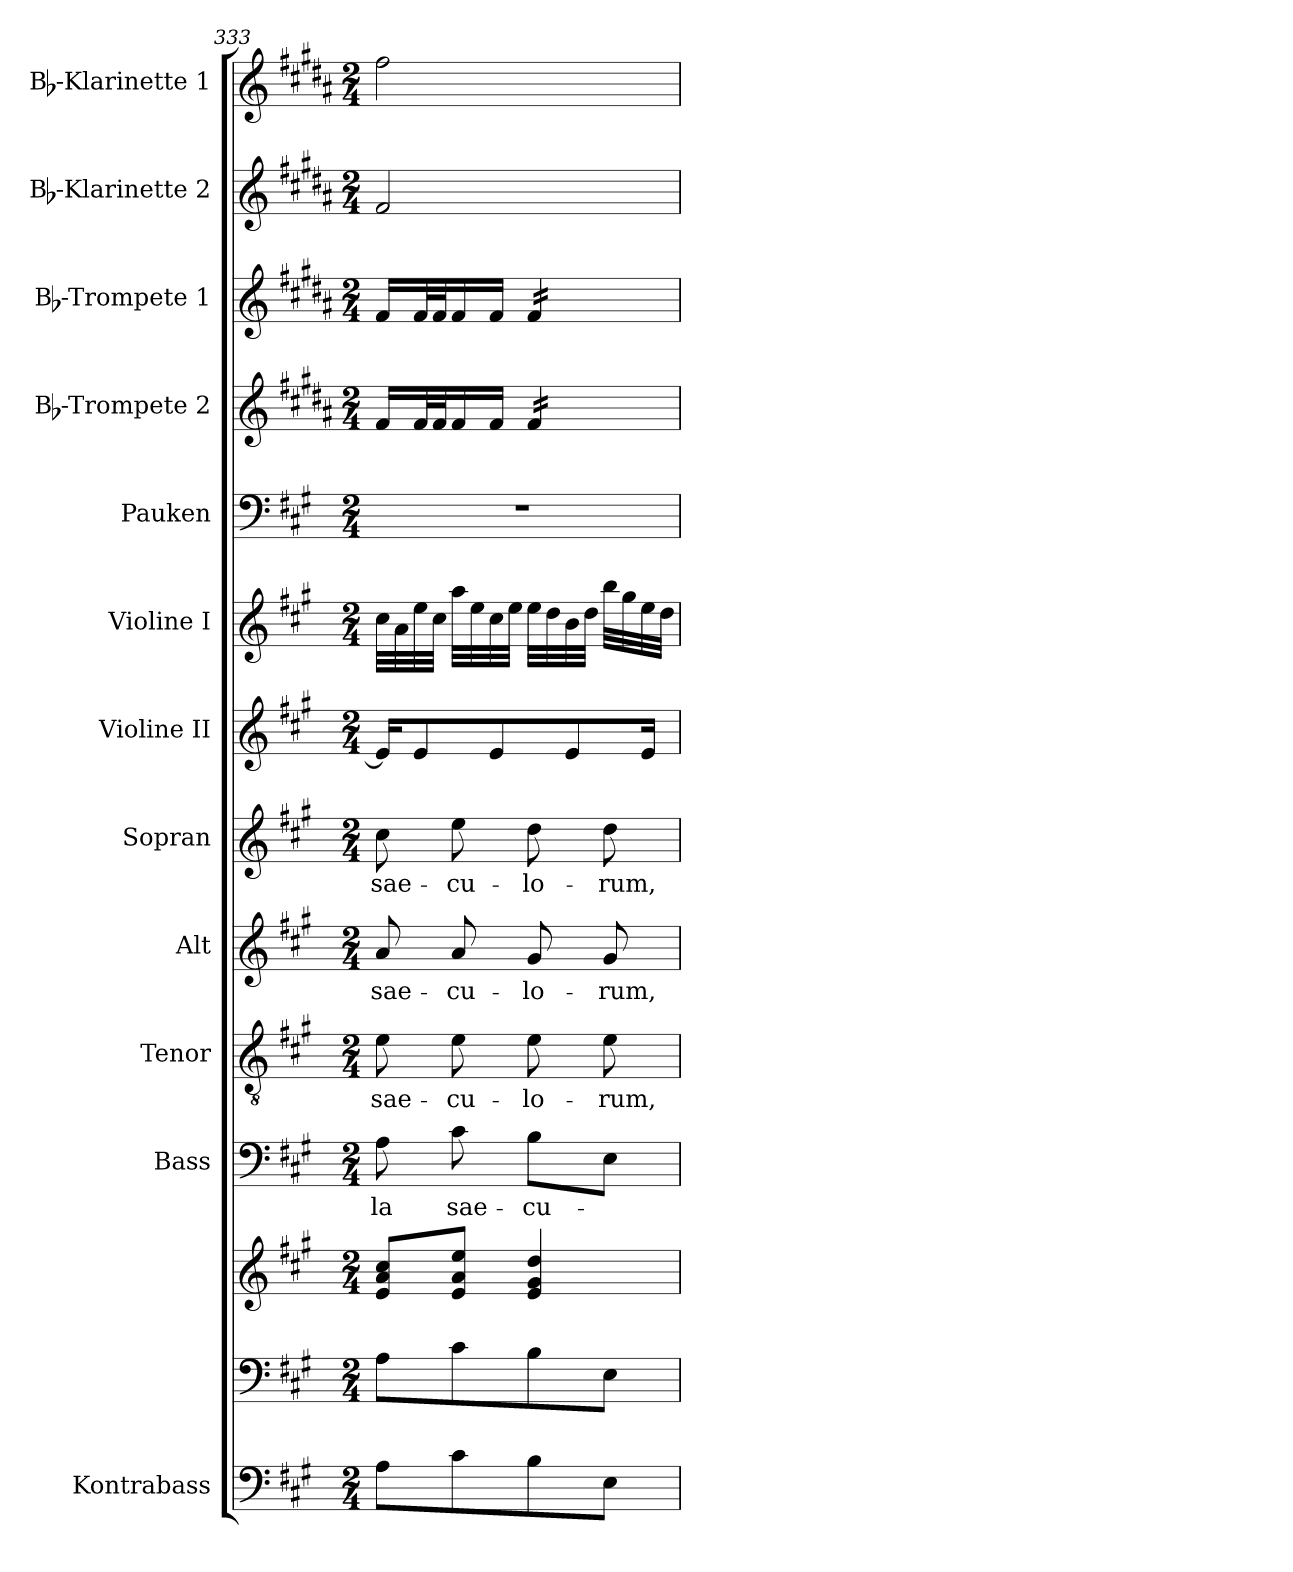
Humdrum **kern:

**kern	**kern	**kern	**kern	**text	**kern	**text	**kern	**text	**kern	**text	**kern	**kern	**kern	**kern	**kern	**kern	**kern
*part13	*part12	*part12	*part11	*part11	*part10	*part10	*part9	*part9	*part8	*part8	*part7	*part6	*part5	*part4	*part3	*part2	*part1
*staff14	*staff13	*staff12	*staff11	*staff11	*staff10	*staff10	*staff9	*staff9	*staff8	*staff8	*staff7	*staff6	*staff5	*staff4	*staff3	*staff2	*staff1
*I"Kontrabass	*	*	*I"Bass	*	*I"Tenor	*	*I"Alt	*	*I"Sopran	*	*I"Violine II	*I"Violine I	*I"Pauken	*I"Bb-Trompete 2	*I"Bb-Trompete 1	*I"Bb-Klarinette 2	*I"Bb-Klarinette 1
*I'Kb.	*	*	*I'B.	*	*I'T.	*	*I'A.	*	*I'S.	*	*I'Vl. II	*I'Vl. I	*I'Pk.	*I'Bb Trp. 2	*I'Bb Trp. 1	*I'Bb Kl. 2	*I'Bb Kl. 1
!!LO:PB:g=z
*clefF4	*clefF4	*clefG2	*clefF4	*	*clefGv2	*	*clefG2	*	*clefG2	*	*clefG2	*clefG2	*clefF4	*clefG2	*clefG2	*clefG2	*clefG2
*ITrd7c12	*	*	*	*	*	*	*	*	*	*	*	*	*	*ITrd1c2	*ITrd1c2	*ITrd1c2	*ITrd1c2
*k[f#c#g#]	*k[f#c#g#]	*k[f#c#g#]	*k[f#c#g#]	*	*k[f#c#g#]	*	*k[f#c#g#]	*	*k[f#c#g#]	*	*k[f#c#g#]	*k[f#c#g#]	*k[f#c#g#]	*k[f#c#g#]	*k[f#c#g#]	*k[f#c#g#]	*k[f#c#g#]
*A:	*A:	*A:	*A:	*	*A:	*	*A:	*	*A:	*	*A:	*A:	*A:	*A:	*A:	*A:	*A:
*M2/4	*M2/4	*M2/4	*M2/4	*	*M2/4	*	*M2/4	*	*M2/4	*	*M2/4	*M2/4	*M2/4	*M2/4	*M2/4	*M2/4	*M2/4
=333	=333	=333	=333	=333	=333	=333	=333	=333	=333	=333	=333	=333	=333	=333	=333	=333	=333
!	!	!	!	!LO:LY:b	!	!LO:LY:b	!	!LO:LY:b	!	!LO:LY:b	!	!	!	!	!	!	!
8AA\L	8A\L	8e/ 8a/ 8cc#/L	8A\	-la	8e\	sae-	8a/	sae-	8cc#\	sae-	16e/KL]	32cc#\LLL	2r	16e/LL	16e/LL	2e/	2ee\
.	.	.	.	.	.	.	.	.	.	.	.	32a\	.	.	.	.	.
.	.	.	.	.	.	.	.	.	.	.	8e/	32ee\	.	32e/L	32e/L	.	.
.	.	.	.	.	.	.	.	.	.	.	.	32cc#\JJJ	.	32e/J	32e/J	.	.
!	!	!	!	!LO:LY:b	!	!LO:LY:b	!	!LO:LY:b	!	!LO:LY:b	!	!	!	!	!	!	!
8C#\	8c#\	8e/ 8a/ 8ee/J	8c#\	sae-	8e\	-cu-	8a/	-cu-	8ee\	-cu-	.	32aa\LLL	.	16e/	16e/	.	.
.	.	.	.	.	.	.	.	.	.	.	.	32ee\	.	.	.	.	.
.	.	.	.	.	.	.	.	.	.	.	8e/	32cc#\	.	16e/JJ	16e/JJ	.	.
.	.	.	.	.	.	.	.	.	.	.	.	32ee\JJJ	.	.	.	.	.
!	!	!	!	!LO:LY:b	!	!LO:LY:b	!	!LO:LY:b	!	!LO:LY:b	!	!	!	!	!	!	!
*	*	*	*	*	*	*	*	*	*	*	*	*	*	*tremolo	*	*	*
*	*	*	*	*	*	*	*	*	*	*	*	*	*	*	*tremolo	*	*
8BB\	8B\	4e/ 4g#/ 4dd/	8B\L	-cu-	8e\	-lo-	8g#/	-lo-	8dd\	-lo-	.	32ee\LLL	.	16e/LL	16e/LL	.	.
.	.	.	.	.	.	.	.	.	.	.	.	32dd\	.	.	.	.	.
.	.	.	.	.	.	.	.	.	.	.	8e/	32b\	.	16e/	16e/	.	.
.	.	.	.	.	.	.	.	.	.	.	.	32dd\JJJ	.	.	.	.	.
!	!	!	!	!	!	!LO:LY:b	!	!LO:LY:b	!	!LO:LY:b	!	!	!	!	!	!	!
8EE\J	8E\J	.	8E\J	.	8e\	-rum,	8g#/	-rum,	8dd\	-rum,	.	32bb\LLL	.	16e/	16e/	.	.
.	.	.	.	.	.	.	.	.	.	.	.	32gg#\	.	.	.	.	.
.	.	.	.	.	.	.	.	.	.	.	16e/Jk	32ee\	.	16e/JJ	16e/JJ	.	.
*	*	*	*	*	*	*	*	*	*	*	*	*	*	*	*Xtremolo	*	*
*	*	*	*	*	*	*	*	*	*	*	*	*	*	*Xtremolo	*	*	*
.	.	.	.	.	.	.	.	.	.	.	.	32dd\JJJ	.	.	.	.	.
=	=	=	=	=	=	=	=	=	=	=	=	=	=	=	=	=	=
*-	*-	*-	*-	*-	*-	*-	*-	*-	*-	*-	*-	*-	*-	*-	*-	*-	*-
